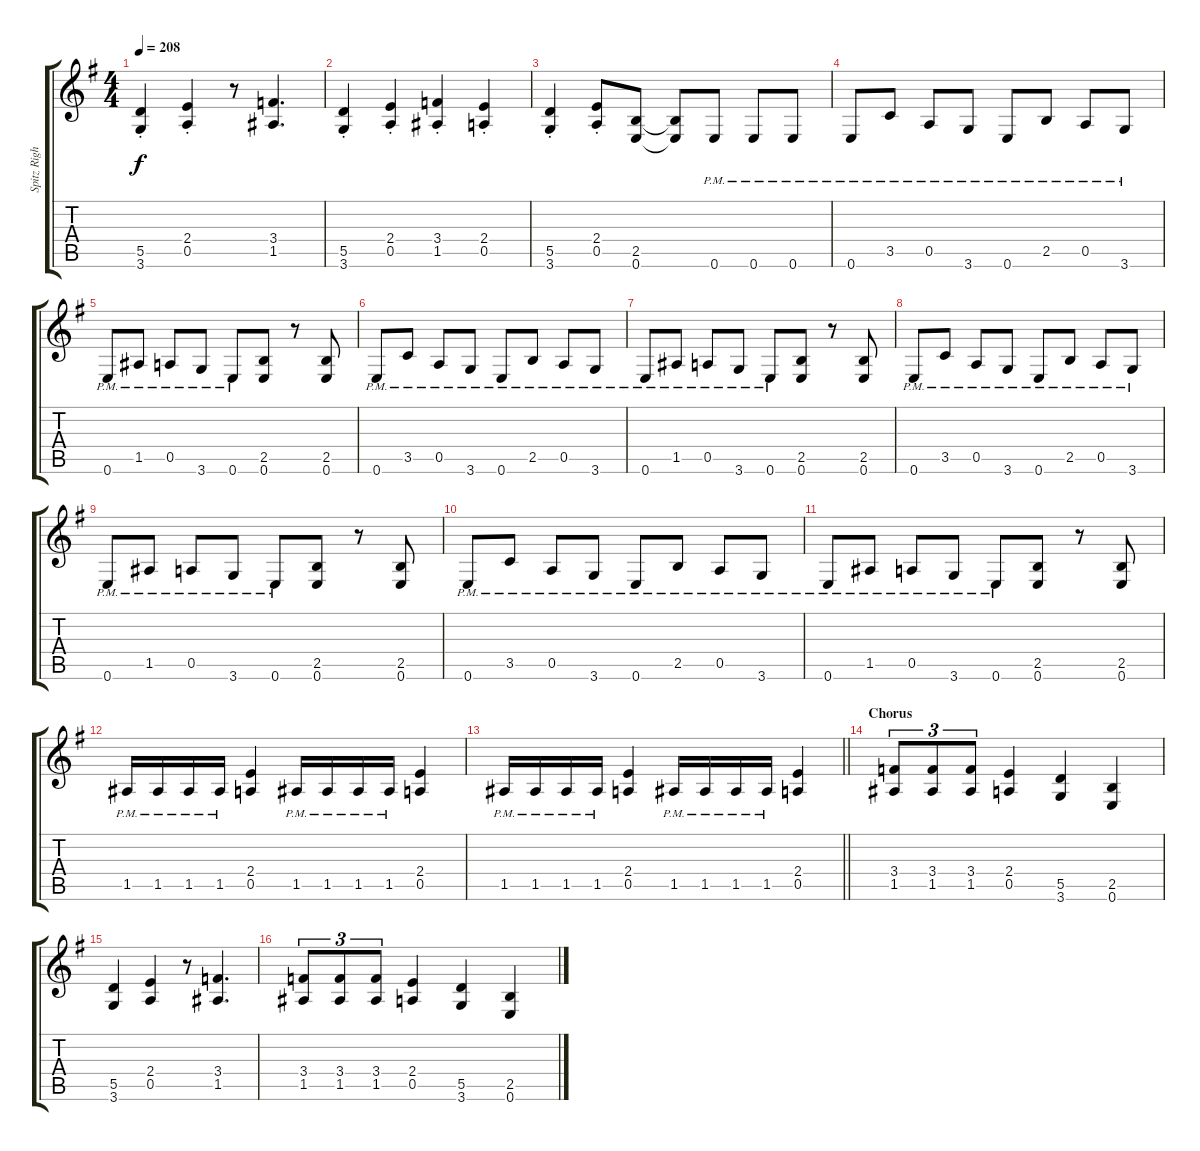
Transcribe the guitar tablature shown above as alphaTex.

\track ("Spitz Right Rhy" "Spitz Righ") {instrument distortionguitar}
\staff {score tabs}
\tuning (E4 B3 G3 D3 A2 E2) {hide}
\ts (4 4)
\tempo 208
\clef g2
\ks g
(5.5{st} 3.6{st}).4{dy f} (2.4{st} 0.5{st}).4 r.8 (3.4 1.5).4{d} |
(5.5{st} 3.6{st}).4 (2.4{st} 0.5{st}).4 (3.4{st} 1.5{st}).4 (2.4{st} 0.5{st}).4 |
(5.5{st} 3.6{st}).4 (2.4{st} 0.5{st}).8 (2.5 0.6).8 (2.5{t} 0.6{t}).8 0.6{pm}.8 0.6{pm}.8 0.6{pm}.8 |
0.6{pm}.8 3.5{pm}.8 0.5{pm}.8 3.6{pm}.8 0.6{pm}.8 2.5{pm}.8 0.5{pm}.8 3.6{pm}.8 |
0.6{pm}.8 1.5{pm}.8 0.5{pm}.8 3.6{pm}.8 0.6{pm}.8 (2.5 0.6).8 r.8 (2.5 0.6).8 |
0.6{pm}.8 3.5{pm}.8 0.5{pm}.8 3.6{pm}.8 0.6{pm}.8 2.5{pm}.8 0.5{pm}.8 3.6{pm}.8 |
0.6{pm}.8 1.5{pm}.8 0.5{pm}.8 3.6{pm}.8 0.6{pm}.8 (2.5 0.6).8 r.8 (2.5 0.6).8 |
0.6{pm}.8 3.5{pm}.8 0.5{pm}.8 3.6{pm}.8 0.6{pm}.8 2.5{pm}.8 0.5{pm}.8 3.6{pm}.8 |
0.6{pm}.8 1.5{pm}.8 0.5{pm}.8 3.6{pm}.8 0.6{pm}.8 (2.5 0.6).8 r.8 (2.5 0.6).8 |
0.6{pm}.8 3.5{pm}.8 0.5{pm}.8 3.6{pm}.8 0.6{pm}.8 2.5{pm}.8 0.5{pm}.8 3.6{pm}.8 |
0.6{pm}.8 1.5{pm}.8 0.5{pm}.8 3.6{pm}.8 0.6{pm}.8 (2.5 0.6).8 r.8 (2.5 0.6).8 |
1.5{pm}.16 1.5{pm}.16 1.5{pm}.16 1.5{pm}.16 (2.4 0.5).4 1.5{pm}.16 1.5{pm}.16 1.5{pm}.16 1.5{pm}.16 (2.4 0.5).4 |
\barLineRight lightlight
1.5{pm}.16 1.5{pm}.16 1.5{pm}.16 1.5{pm}.16 (2.4 0.5).4 1.5{pm}.16 1.5{pm}.16 1.5{pm}.16 1.5{pm}.16 (2.4 0.5).4 |
\section ("" "Chorus")
(3.4 1.5).8{tu (3 2)} (3.4 1.5).8{tu (3 2)} (3.4 1.5).8{tu (3 2)} (2.4 0.5).4 (5.5 3.6).4 (2.5 0.6).4 |
(5.5 3.6).4 (2.4 0.5).4 r.8 (3.4 1.5).4{d} |
(3.4 1.5).8{tu (3 2)} (3.4 1.5).8{tu (3 2)} (3.4 1.5).8{tu (3 2)} (2.4 0.5).4 (5.5 3.6).4 (2.5 0.6).4
